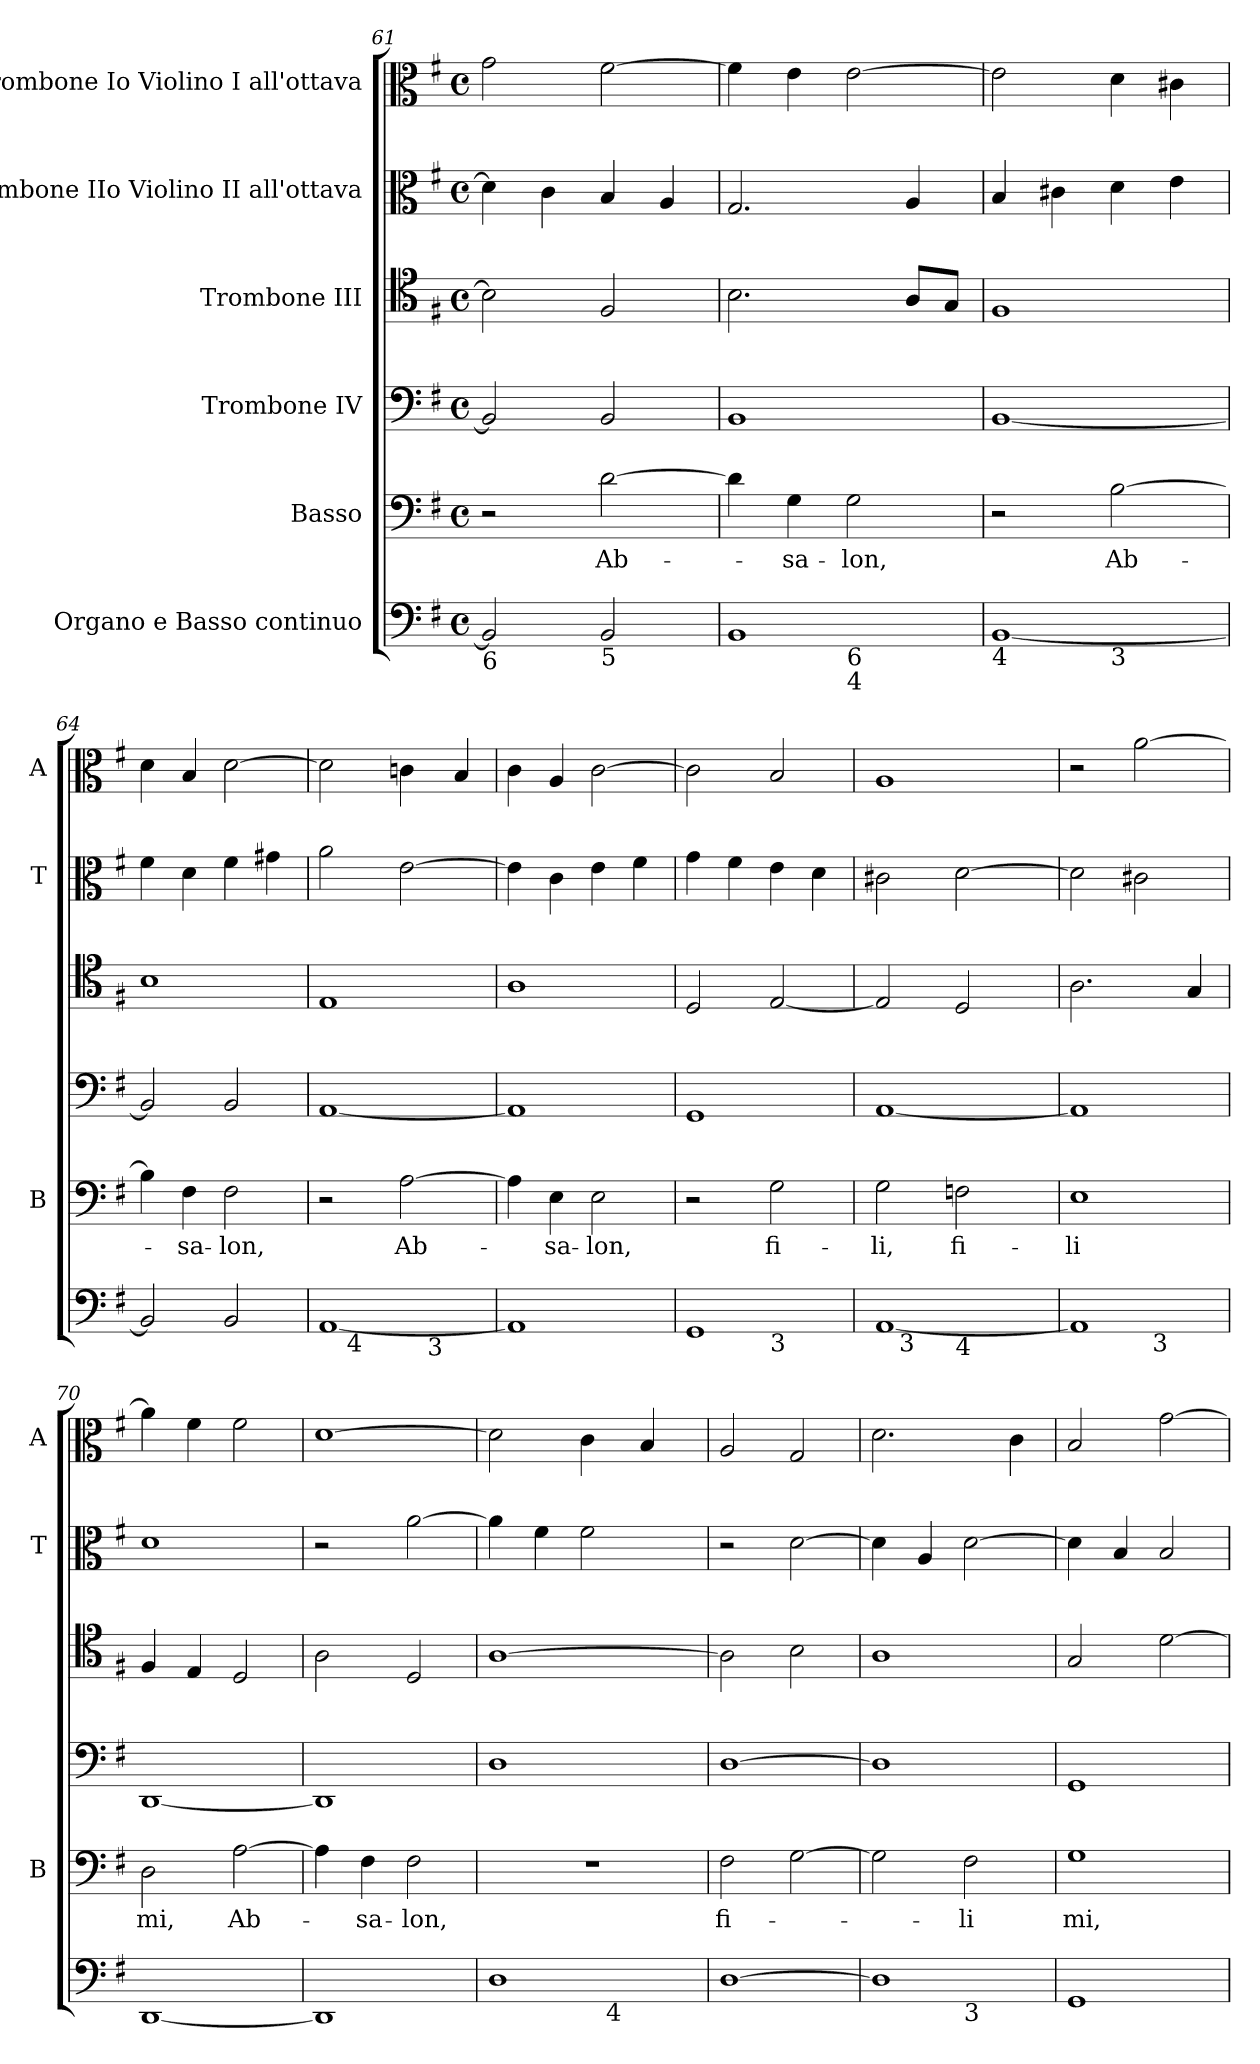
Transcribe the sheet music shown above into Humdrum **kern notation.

**kern	**kern	**text	**kern	**kern	**kern	**kern
*part6	*part5	*part5	*part4	*part3	*part2	*part1
*staff6	*staff5	*staff5	*staff4	*staff3	*staff2	*staff1
*I"Organo e Basso continuo	*I"Basso	*	*I"Trombone IV	*I"Trombone III	*I"Trombone IIo Violino II all'ottava	*I"Trombone Io Violino I all'ottava
*	*I'B	*	*	*	*I'T	*I'A
*clefF4	*clefF4	*	*clefF4	*clefC4	*clefC3	*clefC3
*k[f#]	*k[f#]	*	*k[f#]	*k[f#]	*k[f#]	*k[f#]
*G:	*G:	*	*G:	*G:	*G:	*G:
*M4/4	*M4/4	*	*M4/4	*M4/4	*M4/4	*M4/4
*met(c)	*met(c)	*	*met(c)	*met(c)	*met(c)	*met(c)
=61	=61	=61	=61	=61	=61	=61
!LO:TX:b:t=6	!	!	!	!	!	!
2BB/]	2r	.	2BB/]	2B\]	4d\]	2g\
.	.	.	.	.	4c\	.
!LO:TX:b:t=5	!	!	!	!	!	!
!	!	!LO:LY:b	!	!	!	!
2BB/	[>2d\	Ab-	2BB/	2F#/	4B/	[>2f#\
.	.	.	.	.	4A/	.
=62	=62	=62	=62	=62	=62	=62
!LO:TX:b:t=6	!	!	!	!	!	!
!LO:TX:b:t=3	!	!	!	!	!	!
*^	*	*	*	*	*	*
1BB	2ryy	4d\]	.	1BB	2.B\	2.G/	4f#\]
!	!	!	!LO:LY:b	!	!	!	!
.	.	4G\	-sa-	.	.	.	4e\
!	!LO:TX:b:t=6	!	!	!	!	!	!
!	!LO:TX:b:t=4	!	!	!	!	!	!
!	!	!	!LO:LY:b	!	!	!	!
.	2ryy	2G\	-lon,	.	.	.	[>2e\
.	.	.	.	.	8A/L	4A/	.
.	.	.	.	.	8G/J	.	.
=63	=63	=63	=63	=63	=63	=63	=63
!LO:TX:b:t=4	!	!	!	!	!	!	!
[<1BB	2ryy	2r	.	[<1BB	1F#	4B/	2e\]
.	.	.	.	.	.	4c#X\	.
!	!LO:TX:b:t=3	!	!	!	!	!	!
!	!	!	!LO:LY:b	!	!	!	!
.	2ryy	[>2B\	Ab-	.	.	4d\	4d\
.	.	.	.	.	.	4e\	4c#X\
*v	*v	*	*	*	*	*	*
!!LO:LB:g=z
=64	=64	=64	=64	=64	=64	=64
2BB/]	4B\]	.	2BB/]	1B	4f#\	4d\
!	!	!LO:LY:b	!	!	!	!
.	4F#\	-sa-	.	.	4d\	4B/
!	!	!LO:LY:b	!	!	!	!
2BB/	2F#\	-lon,	2BB/	.	4f#\	[>2d\
.	.	.	.	.	4g#X\	.
=65	=65	=65	=65	=65	=65	=65
*^	*	*	*	*	*	*
*	*^	*	*	*	*	*	*
[<1AA	8ryy	2ryy	2r	.	[<1AA	1E	2a\	2d\]
!	!LO:TX:b:t=4	!	!	!	!	!	!	!
.	2..ryy	.	.	.	.	.	.	.
!	!	!	!	!LO:LY:b	!	!	!	!
.	.	8ryy	[>2A\	Ab-	.	.	[>2e\	4cn\
!	!	!LO:TX:b:t=3	!	!	!	!	!	!
.	.	4.ryy	.	.	.	.	.	.
.	.	.	.	.	.	.	.	4B/
*v	*v	*v	*	*	*	*	*	*
=66	=66	=66	=66	=66	=66	=66
1AA]	4A\]	.	1AA]	1A	4e\]	4c\
!	!	!LO:LY:b	!	!	!	!
.	4E\	-sa-	.	.	4c\	4A/
!	!	!LO:LY:b	!	!	!	!
.	2E\	-lon,	.	.	4e\	[>2c\
.	.	.	.	.	4f#\	.
=67	=67	=67	=67	=67	=67	=67
!LO:TX:b:t=4	!	!	!	!	!	!
*^	*	*	*	*	*	*
1GG	2ryy	2r	.	1GG	2D/	4g\	2c\]
.	.	.	.	.	.	4f#\	.
!	!LO:TX:b:t=3	!	!	!	!	!	!
!	!	!	!LO:LY:b	!	!	!	!
.	2ryy	2G\	fi-	.	[<2E/	4e\	2B/
.	.	.	.	.	.	4d\	.
=68	=68	=68	=68	=68	=68	=68	=68
!	!	!	!LO:LY:b	!	!	!	!
*	*^	*	*	*	*	*	*
[<1AA	16.ryy	2ryy	2G\	-li,	[<1AA	2E/]	2c#X\	1A
!	!LO:TX:b:t=3	!	!	!	!	!	!	!
.	2ryy	.	.	.	.	.	.	.
!	!	!LO:TX:b:t=4	!	!	!	!	!	!
!	!	!	!	!LO:LY:b	!	!	!	!
.	.	2ryy	2Fn\	fi-	.	2D/	[>2d\	.
.	4ryy	.	.	.	.	.	.	.
.	8ryy	.	.	.	.	.	.	.
.	32ryy	.	.	.	.	.	.	.
=69	=69	=69	=69	=69	=69	=69	=69	=69
!	!	!	!	!LO:LY:b	!	!	!	!
*	*v	*v	*	*	*	*	*	*
1AA]	2ryy	1E	-li	1AA]	2.A\	2d\]	2r
.	16ryy	.	.	.	.	2c#X\	[>2a\
!	!LO:TX:b:t=3	!	!	!	!	!	!
.	4..ryy	.	.	.	.	.	.
.	.	.	.	.	4G/	.	.
=70	=70	=70	=70	=70	=70	=70	=70
!	!	!	!LO:LY:b	!	!	!	!
*v	*v	*	*	*	*	*	*
[<1DD	2D\	mi,	[<1DD	4F#/	1d	4a\]
.	.	.	.	4E/	.	4f#\
!	!	!LO:LY:b	!	!	!	!
.	[>2A\	Ab-	.	2D/	.	2f#\
=71	=71	=71	=71	=71	=71	=71
1DD]	4A\]	.	1DD]	2A\	2r	[>1d
!	!	!LO:LY:b	!	!	!	!
.	4F#\	-sa-	.	.	.	.
!	!	!LO:LY:b	!	!	!	!
.	2F#\	-lon,	.	2D/	[>2a\	.
!!LO:PB:g=z
=72	=72	=72	=72	=72	=72	=72
!LO:TX:b:t=3	!	!	!	!	!	!
*^	*	*	*	*	*	*
1D	2ryy	1r	.	1D	[>1A	4a\]	2d\]
.	.	.	.	.	.	4f#\	.
.	16.ryy	.	.	.	.	2f#\	4c\
!	!LO:TX:b:t=4	!	!	!	!	!	!
.	4ryy	.	.	.	.	.	.
.	.	.	.	.	.	.	4B/
.	8ryy	.	.	.	.	.	.
.	32ryy	.	.	.	.	.	.
=73	=73	=73	=73	=73	=73	=73	=73
!	!	!	!LO:LY:b	!	!	!	!
*v	*v	*	*	*	*	*	*
[>1D	2F#\	fi-	[>1D	2A\]	2r	2A/
.	[>2G\	.	.	2B\	[>2d\	2G/
=74	=74	=74	=74	=74	=74	=74
*^	*	*	*	*	*	*
1D]	2ryy	2G\]	.	1D]	1A	4d\]	2.d\
.	.	.	.	.	.	4A/	.
!	!LO:TX:b:t=3	!	!	!	!	!	!
!	!	!	!LO:LY:b	!	!	!	!
.	2ryy	2F#\	-li	.	.	[>2d\	.
.	.	.	.	.	.	.	4c\
=75	=75	=75	=75	=75	=75	=75	=75
!	!	!	!LO:LY:b	!	!	!	!
*v	*v	*	*	*	*	*	*
1GG	1G	mi,	1GG	2G/	4d\]	2B/
.	.	.	.	.	4B/	.
.	.	.	.	[>2d\	2B/	[>2g\
=	=	=	=	=	=	=
*-	*-	*-	*-	*-	*-	*-
